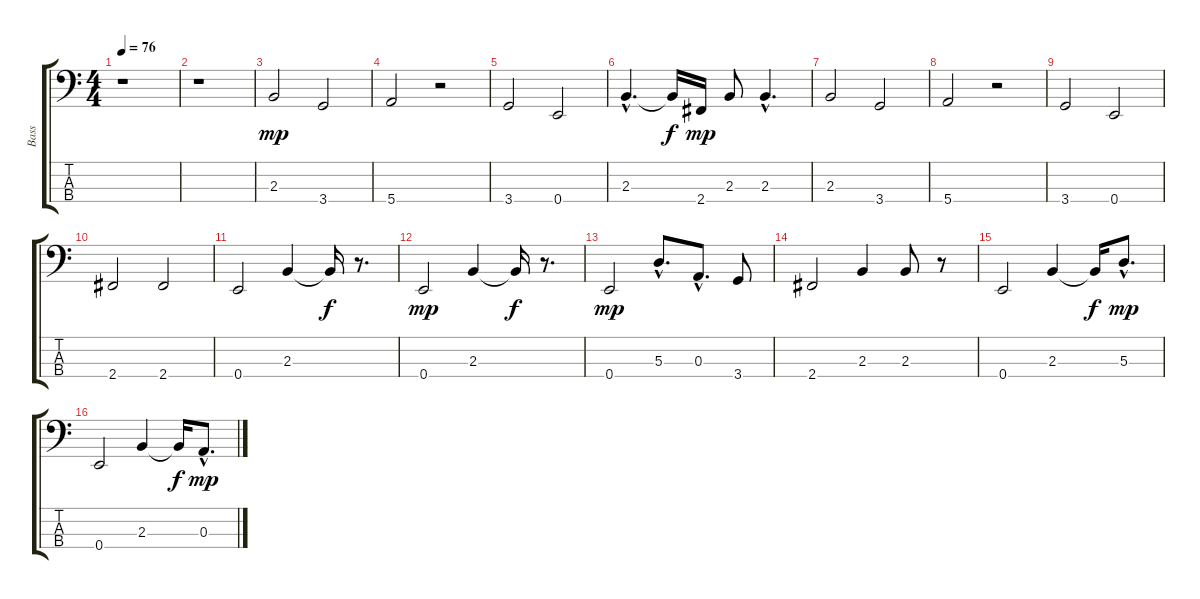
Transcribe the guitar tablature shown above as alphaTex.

\track ("Bass" "Bass") {instrument fretlessbass}
\staff {score tabs}
\tuning (G2 D2 A1 E1) {hide}
\ts (4 4)
\tempo 76
\clef f4
\ks c
r.1{dy mp} |
r.1 |
2.3.2 3.4.2 |
5.4.2 r.2 |
3.4.2 0.4.2 |
2.3{hac}.4{d} 2.3{t}.16{dy f} 2.4.16{dy mp} 2.3.8 2.3{hac}.4{d} |
2.3.2 3.4.2 |
5.4.2 r.2 |
3.4.2 0.4.2 |
2.4.2 2.4.2 |
0.4.2 2.3.4 2.3{t}.16{dy f} r.8{d} |
0.4.2{dy mp} 2.3.4 2.3{t}.16{dy f} r.8{d} |
0.4.2{dy mp} 5.3{hac}.8{d} 0.3{hac}.8{d} 3.4.8 |
2.4.2 2.3.4 2.3.8 r.8 |
0.4.2 2.3.4 2.3{t}.16{dy f} 5.3{hac}.8{d dy mp} |
0.4.2 2.3.4 2.3{t}.16{dy f} 0.3{hac}.8{d dy mp}
